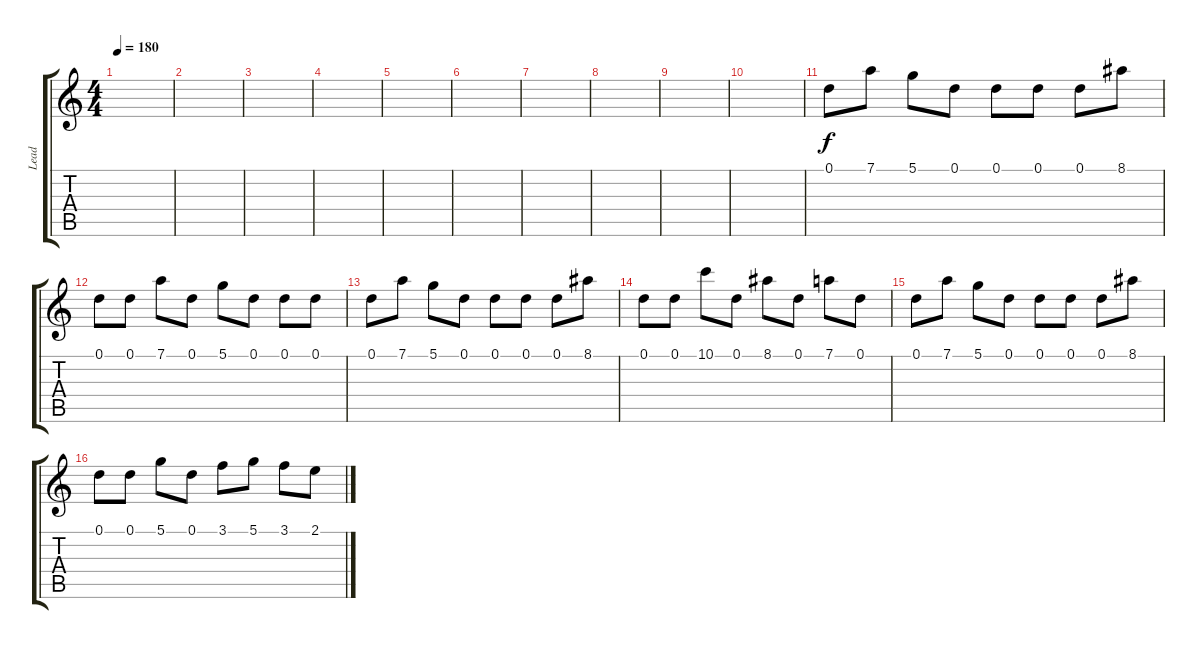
\track ("Lead" "Lead") {instrument distortionguitar}
\staff {score tabs}
\tuning (D4 A3 F3 C3 G2 D2) {hide}
\ts (4 4)
\tempo 180
\clef g2
\ks c
|
|
|
|
|
|
|
|
|
|
0.1.8 7.1.8 5.1.8 0.1.8 0.1.8 0.1.8 0.1.8 8.1.8 |
0.1.8 0.1.8 7.1.8 0.1.8 5.1.8 0.1.8 0.1.8 0.1.8 |
0.1.8 7.1.8 5.1.8 0.1.8 0.1.8 0.1.8 0.1.8 8.1.8 |
0.1.8 0.1.8 10.1.8 0.1.8 8.1.8 0.1.8 7.1.8 0.1.8 |
0.1.8 7.1.8 5.1.8 0.1.8 0.1.8 0.1.8 0.1.8 8.1.8 |
0.1.8 0.1.8 5.1.8 0.1.8 3.1.8 5.1.8 3.1.8 2.1.8
